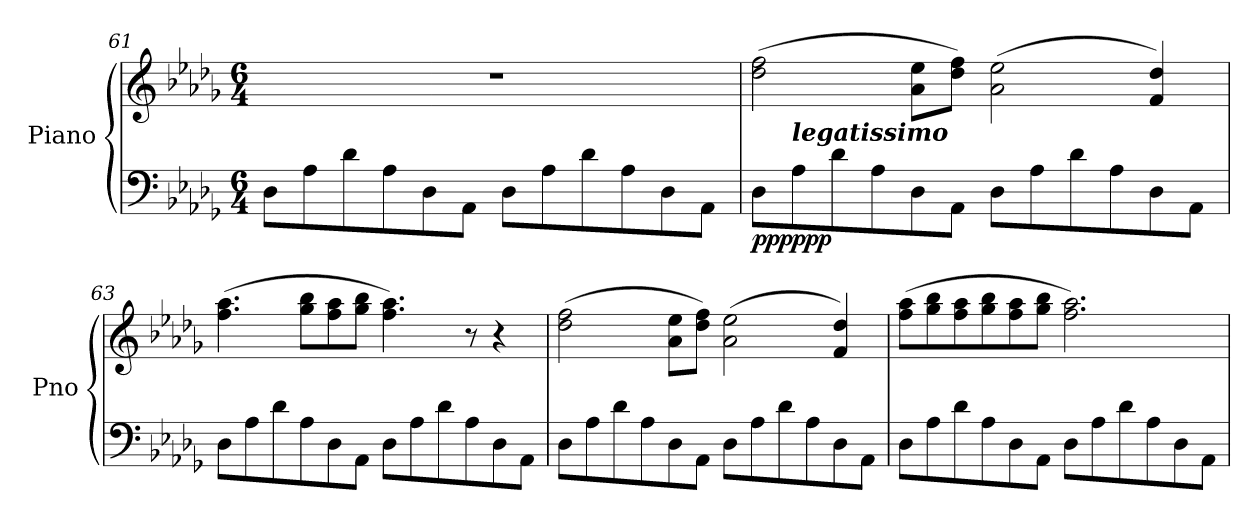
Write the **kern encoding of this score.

**kern	**kern	**dynam
*part1	*part1	*part1
*staff2	*staff1	*staff1/2
*I"Piano	*	*
*I'Pno	*	*
*clefF4	*clefG2	*
*k[b-e-a-d-g-]	*k[b-e-a-d-g-]	*
*M6/4	*M6/4	*
=61	=61	=61
8D-\L	1.r	.
8A-\	.	.
8d-\	.	.
8A-\	.	.
8D-\	.	.
8AA-\J	.	.
8D-\L	.	.
8A-\	.	.
8d-\	.	.
8A-\	.	.
8D-\	.	.
8AA-\J	.	.
!!LO:LB:g=z
=62	=62	=62
!	!	!LO:DY:b=2
!	!	!LO:DY:n=1:b
8D-\L	(>2dd-\ 2ff\	ppp ppp
!LO:TX:a:Bi:t=legatissimo	!	!
8A-\	.	.
8d-\	.	.
8A-\	.	.
8D-\	8a-\ 8ee-\L	.
8AA-\J	8dd-\ 8ff\J)	.
8D-\L	(>2a-\ 2ee-\	.
8A-\	.	.
8d-\	.	.
8A-\	.	.
8D-\	4f/ 4dd-/)	.
8AA-\J	.	.
=63	=63	=63
8D-\L	(>4.ff\ 4.aa-\	.
8A-\	.	.
8d-\	.	.
8A-\	8gg-\ 8bb-\L	.
8D-\	8ff\ 8aa-\	.
8AA-\J	8gg-\ 8bb-\J	.
8D-\L	4.ff\ 4.aa-\)	.
8A-\	.	.
8d-\	.	.
8A-\	8r	.
8D-\	4r	.
8AA-\J	.	.
=64	=64	=64
8D-\L	(>2dd-\ 2ff\	.
8A-\	.	.
8d-\	.	.
8A-\	.	.
8D-\	8a-\ 8ee-\L	.
8AA-\J	8dd-\ 8ff\J)	.
8D-\L	(>2a-\ 2ee-\	.
8A-\	.	.
8d-\	.	.
8A-\	.	.
8D-\	4f/ 4dd-/)	.
8AA-\J	.	.
!!LO:LB:g=z
=65	=65	=65
8D-\L	(>8ff\ 8aa-\L	.
8A-\	8gg-\ 8bb-\	.
8d-\	8ff\ 8aa-\	.
8A-\	8gg-\ 8bb-\	.
8D-\	8ff\ 8aa-\	.
8AA-\J	8gg-\ 8bb-\J	.
8D-\L	2.ff\ 2.aa-\)	.
8A-\	.	.
8d-\	.	.
8A-\	.	.
8D-\	.	.
8AA-\J	.	.
=	=	=
*-	*-	*-
